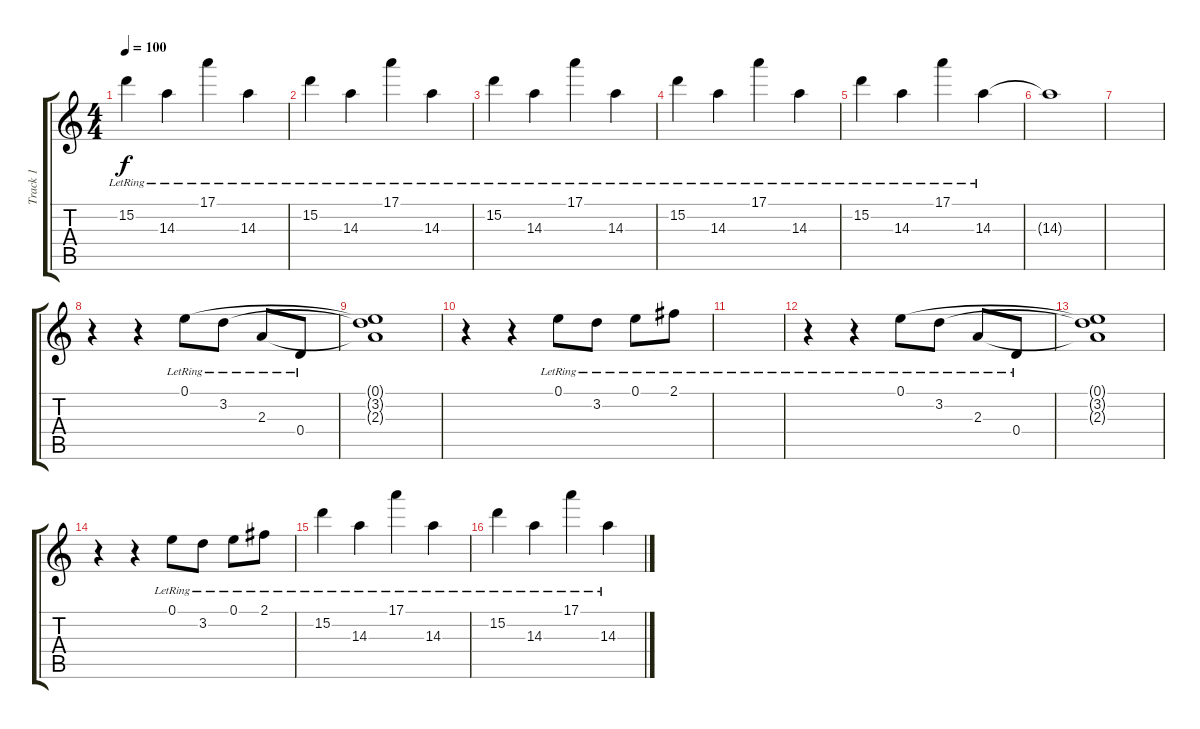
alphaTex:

\track ("Track 1" "Track 1") {instrument overdrivenguitar}
\staff {score tabs}
\tuning (E4 B3 G3 D3 A2 D2) {hide}
\ts (4 4)
\tempo 100
\clef g2
\ks c
15.2{lr}.4{dy f} 14.3{lr}.4 17.1{lr}.4 14.3{lr}.4 |
15.2{lr}.4 14.3{lr}.4 17.1{lr}.4 14.3{lr}.4 |
15.2{lr}.4 14.3{lr}.4 17.1{lr}.4 14.3{lr}.4 |
15.2{lr}.4 14.3{lr}.4 17.1{lr}.4 14.3{lr}.4 |
15.2{lr}.4 14.3{lr}.4 17.1{lr}.4 14.3{lr}.4 |
14.3{t}.1 |
|
r.4 r.4 0.1{lr}.8 3.2{lr}.8 2.3{lr}.8 0.4{lr}.8 |
(0.1{t} 3.2{t} 2.3{t}).1 |
r.4 r.4 0.1{lr}.8 3.2{lr}.8 0.1{lr}.8 2.1{lr}.8 |
|
r.4 r.4 0.1{lr}.8 3.2{lr}.8 2.3{lr}.8 0.4{lr}.8 |
(0.1{t} 3.2{t} 2.3{t}).1 |
r.4 r.4 0.1{lr}.8 3.2{lr}.8 0.1{lr}.8 2.1{lr}.8 |
15.2{lr}.4{instrument overdrivenguitar} 14.3{lr}.4 17.1{lr}.4 14.3{lr}.4 |
15.2{lr}.4 14.3{lr}.4 17.1{lr}.4 14.3{lr}.4
